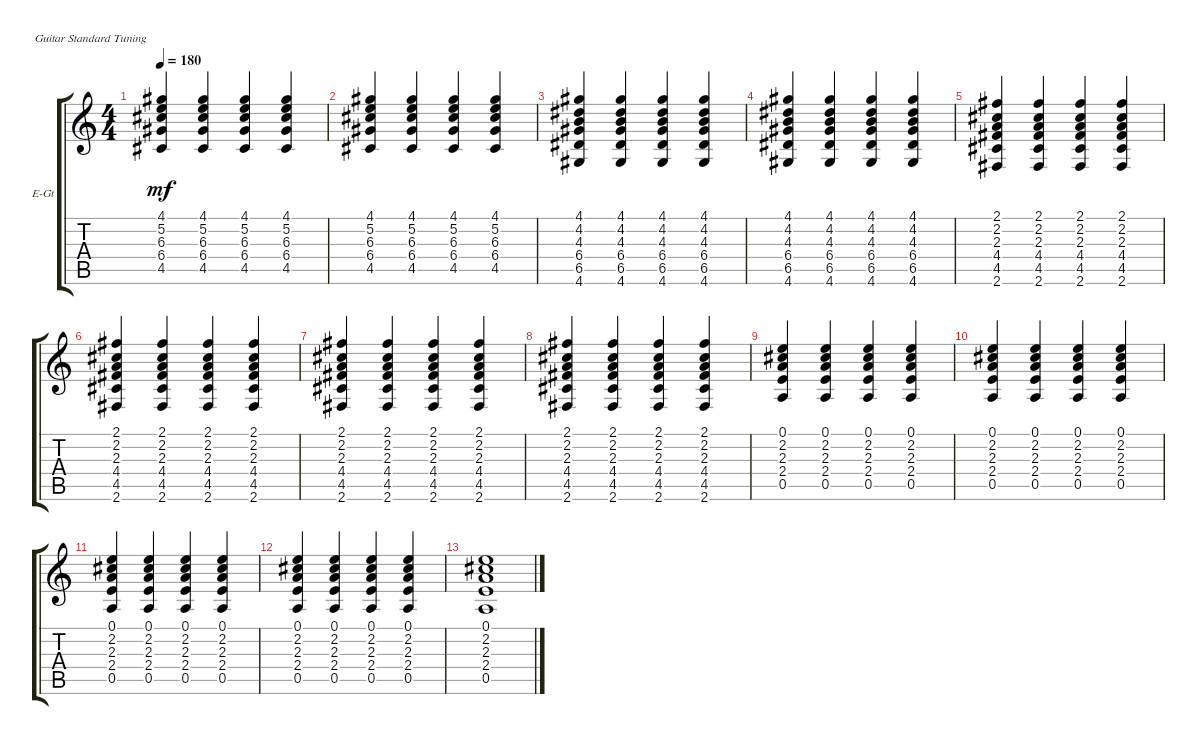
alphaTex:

\defaultSystemsLayout 4
\bracketExtendMode groupsimilarinstruments
\firstSystemTrackNameOrientation horizontal
\otherSystemsTrackNameOrientation horizontal
\track ("Electric Guitar" "E-Gt") {instrument overdrivenguitar}
\staff {score tabs}
\tuning (E4 B3 G3 D3 A2 E2)
\ts (4 4)
\tempo 180
\clef g2
\ks c
(4.1 5.2 6.3 6.4 4.5).4{dy mf} (4.1 5.2 6.3 6.4 4.5).4 (4.1 5.2 6.3 6.4 4.5).4 (4.1 5.2 6.3 6.4 4.5).4 |
(4.1 5.2 6.3 6.4 4.5).4 (4.1 5.2 6.3 6.4 4.5).4 (4.1 5.2 6.3 6.4 4.5).4 (4.1 5.2 6.3 6.4 4.5).4 |
(4.6 4.3 4.2 4.1 6.4 6.5).4 (4.6 4.3 4.2 4.1 6.4 6.5).4 (4.6 4.3 4.2 4.1 6.4 6.5).4 (4.6 4.3 4.2 4.1 6.4 6.5).4 |
(4.6 4.3 4.2 4.1 6.4 6.5).4 (4.6 4.3 4.2 4.1 6.4 6.5).4 (4.6 4.3 4.2 4.1 6.4 6.5).4 (4.6 4.3 4.2 4.1 6.4 6.5).4 |
(2.6 2.3 2.2 2.1 4.5 4.4).4 (2.6 2.3 2.2 2.1 4.5 4.4).4 (2.6 2.3 2.2 2.1 4.5 4.4).4 (2.6 2.3 2.2 2.1 4.5 4.4).4 |
(2.6 2.3 2.2 2.1 4.5 4.4).4 (2.6 2.3 2.2 2.1 4.5 4.4).4 (2.6 2.3 2.2 2.1 4.5 4.4).4 (2.6 2.3 2.2 2.1 4.5 4.4).4 |
(2.6 2.3 2.2 2.1 4.5 4.4).4 (2.6 2.3 2.2 2.1 4.5 4.4).4 (2.6 2.3 2.2 2.1 4.5 4.4).4 (2.6 2.3 2.2 2.1 4.5 4.4).4 |
(2.6 2.3 2.2 2.1 4.5 4.4).4 (2.6 2.3 2.2 2.1 4.5 4.4).4 (2.6 2.3 2.2 2.1 4.5 4.4).4 (2.6 2.3 2.2 2.1 4.5 4.4).4 |
(2.2 2.3 2.4 0.5 0.1).4 (2.2 2.3 2.4 0.5 0.1).4 (2.2 2.3 2.4 0.5 0.1).4 (2.2 2.3 2.4 0.5 0.1).4 |
(2.2 2.3 2.4 0.5 0.1).4 (2.2 2.3 2.4 0.5 0.1).4 (2.2 2.3 2.4 0.5 0.1).4 (2.2 2.3 2.4 0.5 0.1).4 |
(2.2 2.3 2.4 0.5 0.1).4 (2.2 2.3 2.4 0.5 0.1).4 (2.2 2.3 2.4 0.5 0.1).4 (2.2 2.3 2.4 0.5 0.1).4 |
(2.2 2.3 2.4 0.5 0.1).4 (2.2 2.3 2.4 0.5 0.1).4 (2.2 2.3 2.4 0.5 0.1).4 (2.2 2.3 2.4 0.5 0.1).4 |
(2.2 2.3 2.4 0.5 0.1).1
